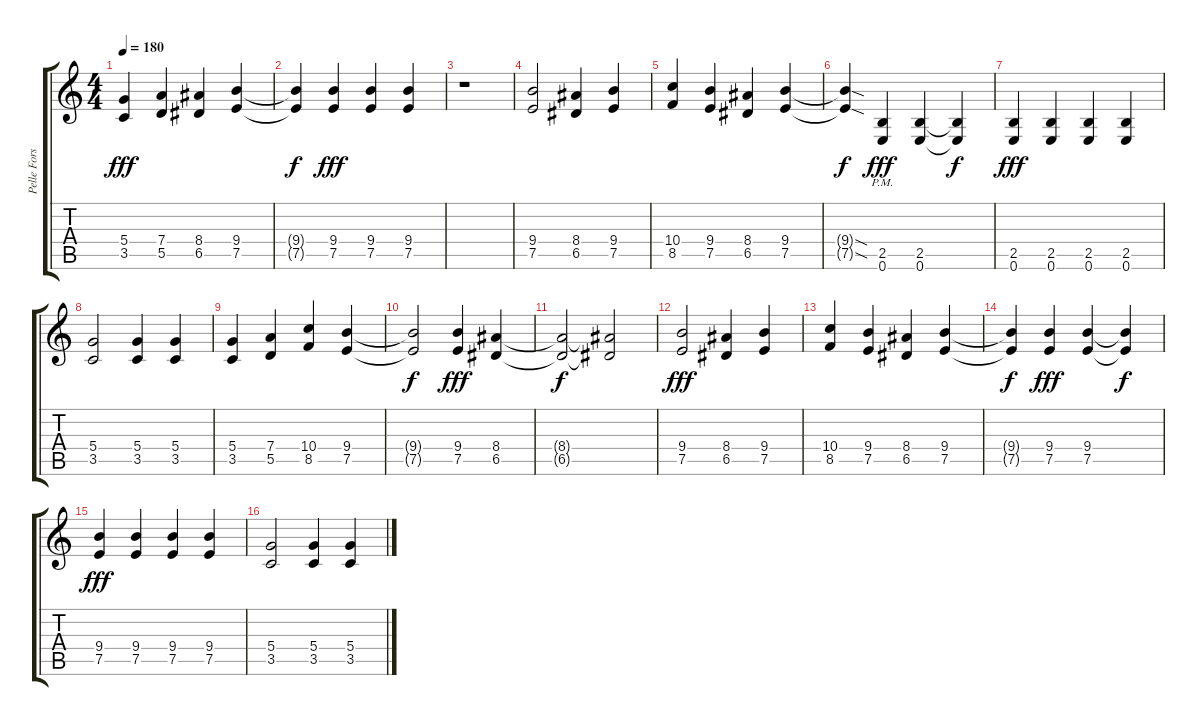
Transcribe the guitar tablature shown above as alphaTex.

\track ("Pelle Forsberg" "Pelle Fors") {instrument distortionguitar}
\staff {score tabs}
\tuning (E4 B3 G3 D3 A2 E2) {hide}
\ts (4 4)
\tempo 180
\clef g2
\ks c
(5.4 3.5).4{dy fff} (7.4 5.5).4 (8.4 6.5).4 (9.4 7.5).4 |
(9.4{t} 7.5{t}).4{dy f} (9.4 7.5).4{dy fff} (9.4 7.5).4 (9.4 7.5).4 |
r.1 |
(9.4 7.5).2 (8.4 6.5).4 (9.4 7.5).4 |
(10.4 8.5).4 (9.4 7.5).4 (8.4 6.5).4 (9.4 7.5).4 |
(9.4{sod t} 7.5{sod t}).4{dy f} (2.5{pm} 0.6{pm}).4{dy fff} (2.5 0.6).4 (2.5{t} 0.6{t}).4{dy f} |
(2.5 0.6).4{dy fff} (2.5 0.6).4 (2.5 0.6).4 (2.5 0.6).4 |
(5.4 3.5).2 (5.4 3.5).4 (5.4 3.5).4 |
(5.4 3.5).4 (7.4 5.5).4 (10.4 8.5).4 (9.4 7.5).4 |
(9.4{t} 7.5{t}).2{dy f} (9.4 7.5).4{dy fff} (8.4 6.5).4 |
(8.4{t} 6.5{t}).2{dy f} (8.4{t} 6.5{t}).2 |
(9.4 7.5).2{dy fff} (8.4 6.5).4 (9.4 7.5).4 |
(10.4 8.5).4 (9.4 7.5).4 (8.4 6.5).4 (9.4 7.5).4 |
(9.4{t} 7.5{t}).4{dy f} (9.4 7.5).4{dy fff} (9.4 7.5).4 (9.4{t} 7.5{t}).4{dy f} |
(9.4 7.5).4{dy fff} (9.4 7.5).4 (9.4 7.5).4 (9.4 7.5).4 |
(5.4 3.5).2 (5.4 3.5).4 (5.4 3.5).4
